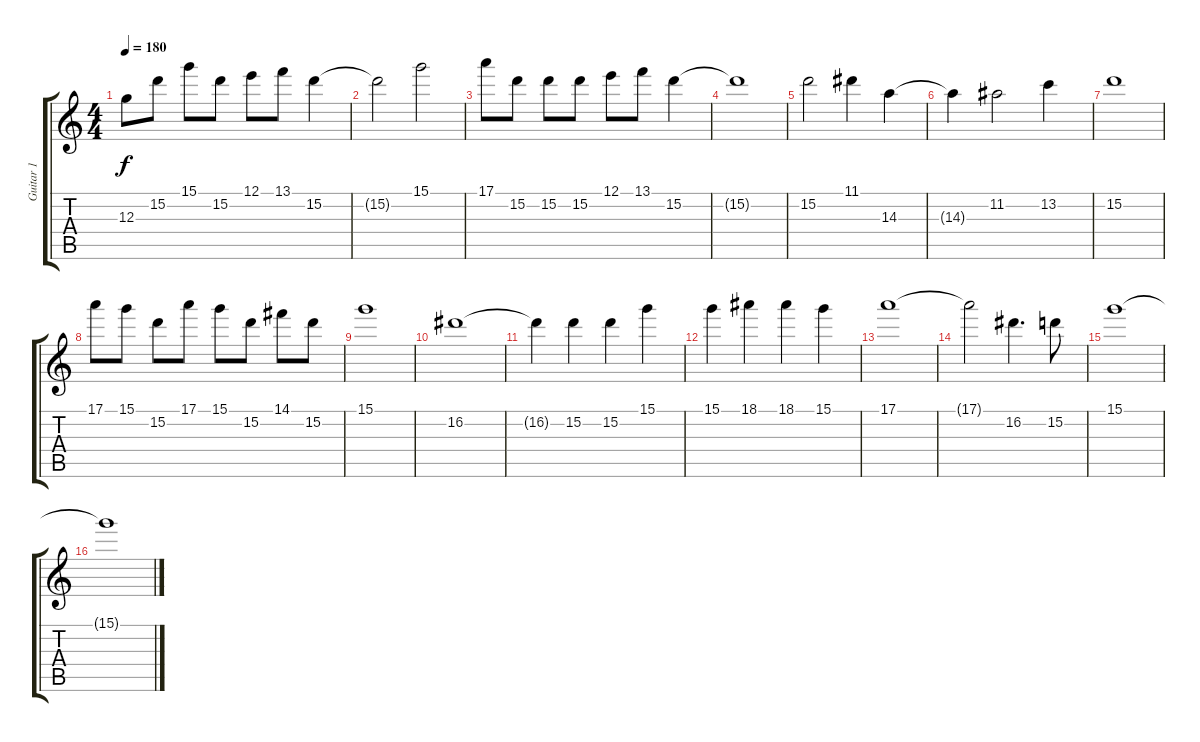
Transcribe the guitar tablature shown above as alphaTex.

\track ("Guitar 1" "Guitar 1") {instrument overdrivenguitar}
\staff {score tabs}
\tuning (E4 B3 G3 D3 A2 E2) {hide}
\ts (4 4)
\tempo 180
\clef g2
\ks c
12.3.8{dy f} 15.2.8 15.1.8 15.2.8 12.1.8 13.1.8 15.2.4 |
15.2{t}.2 15.1.2 |
17.1.8 15.2.8 15.2.8 15.2.8 12.1.8 13.1.8 15.2.4 |
15.2{t}.1 |
15.2.2 11.1.4 14.3.4 |
14.3{t}.4 11.2.2 13.2.4 |
15.2.1 |
17.1.8 15.1.8 15.2.8 17.1.8 15.1.8 15.2.8 14.1.8 15.2.8 |
15.1.1 |
16.2.1 |
16.2{t}.4 15.2.4 15.2.4 15.1.4 |
15.1.4 18.1.4 18.1.4 15.1.4 |
17.1.1 |
17.1{t}.2 16.2.4{d} 15.2.8 |
15.1.1 |
15.1{t}.1
